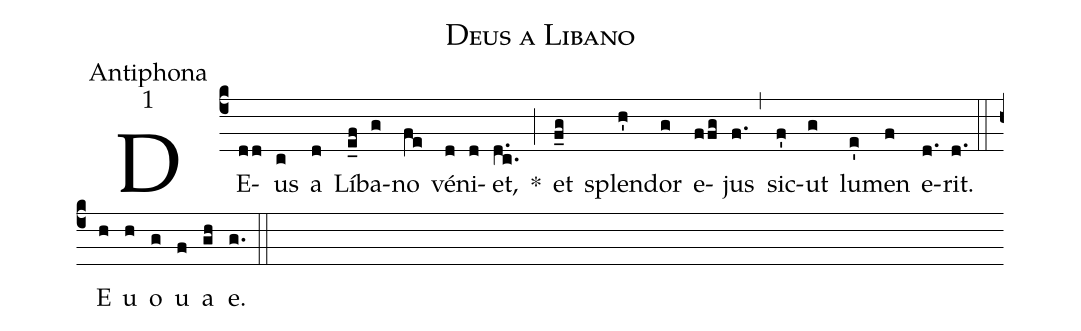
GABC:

name:Deus a Libano;
office-part:Antiphona;
mode:1;
%%
(c4) DE(dd)us(c) a(d) Lí(e_f)ba(g)no(fe) vé(d)ni(d)et,(d.c.) *(;) et(f_g) splen(h')dor(g) e(ffg)jus(f.) (,) sic(f')ut(g) lu(e')men(f) e(d.)rit.(d.) (::) E(h) u(h) o(g) u(f) a(gh) e.(g.) (::)
